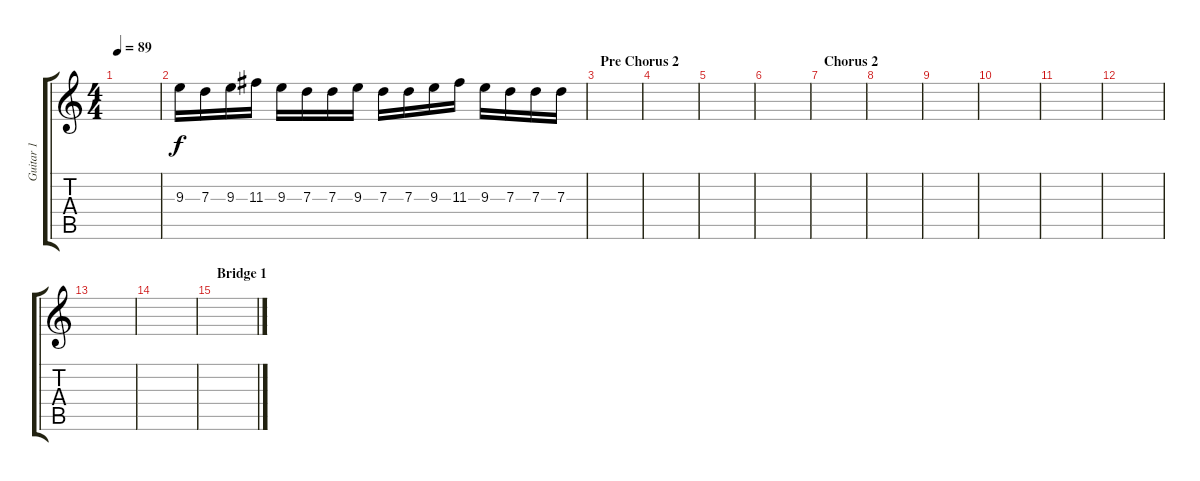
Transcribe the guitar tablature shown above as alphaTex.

\track ("Guitar 1" "Guitar 1") {instrument distortionguitar}
\staff {score tabs}
\tuning (E4 B3 G3 D3 A2 E2) {hide}
\ts (4 4)
\tempo 89
\clef g2
\ks c
|
9.3.16 7.3.16 9.3.16 11.3.16 9.3.16 7.3.16 7.3.16 9.3.16 7.3.16 7.3.16 9.3.16 11.3.16 9.3.16 7.3.16 7.3.16 7.3.16 |
\section ("" "Pre Chorus 2")
|
|
|
|
\section ("" "Chorus 2")
|
|
|
|
|
|
|
|
\section ("" "Bridge 1")
